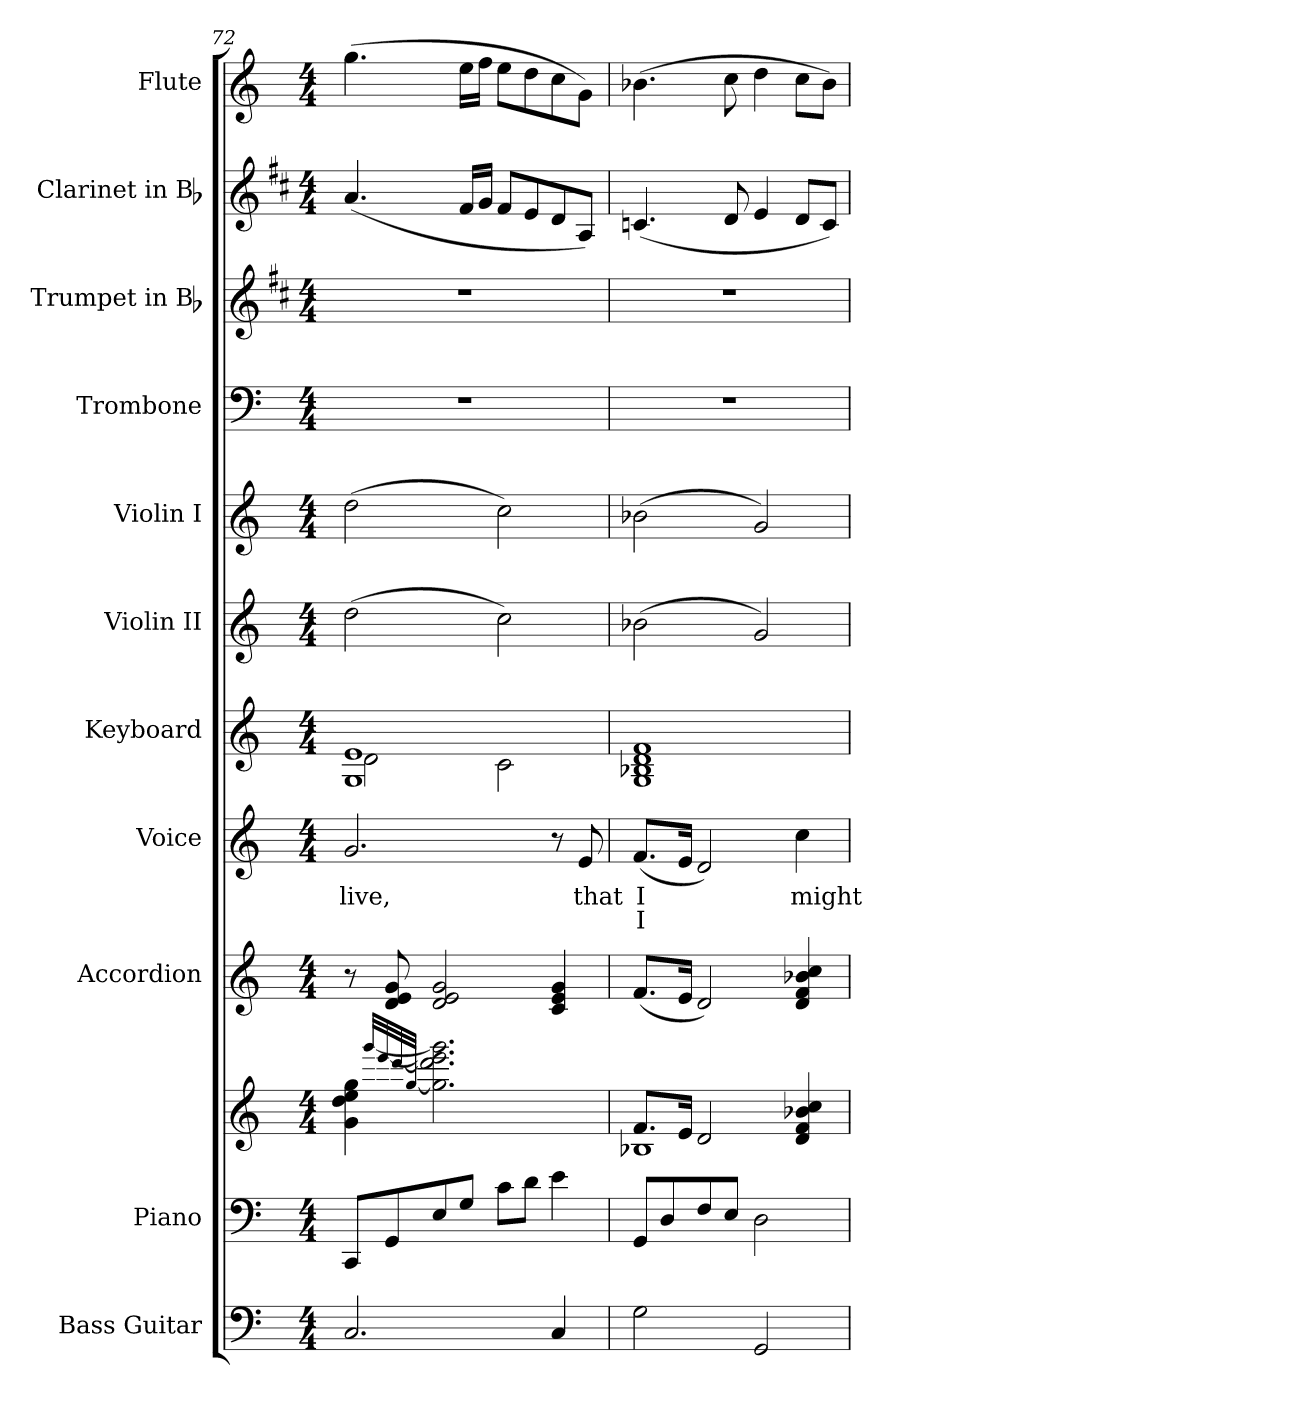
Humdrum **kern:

**kern	**kern	**kern	**kern	**kern	**text	**text	**kern	**kern	**kern	**kern	**kern	**kern	**kern
*part11	*part10	*part10	*part9	*part8	*part8	*part8	*part7	*part6	*part5	*part4	*part3	*part2	*part1
*staff12	*staff11	*staff10	*staff9	*staff8	*staff8	*staff8	*staff7	*staff6	*staff5	*staff4	*staff3	*staff2	*staff1
*I"Bass Guitar	*I"Piano	*	*I"Accordion	*I"Voice	*	*	*I"Keyboard	*I"Violin II	*I"Violin I	*I"Trombone	*I"Trumpet in Bb	*I"Clarinet in Bb	*I"Flute
*I'Bass	*I'Pno.	*	*I'Accord.	*I'Voice	*	*	*I'Kbd.	*I'Vln. II	*I'Vln. I	*I'Tbn.	*I'Tpt.	*I'Cl.	*I'Fl.
!!LO:PB:g=z
*clefF4	*clefF4	*clefG2	*clefG2	*clefG2	*	*	*clefG2	*clefG2	*clefG2	*clefF4	*clefG2	*clefG2	*clefG2
*ITrd7c12	*	*	*	*	*	*	*	*	*	*ITrd8c14	*ITrd1c2	*ITrd1c2	*
*k[]	*k[]	*k[]	*k[]	*k[]	*	*	*k[]	*k[]	*k[]	*k[]	*k[]	*k[]	*k[]
*C:	*C:	*C:	*C:	*C:	*	*	*C:	*C:	*C:	*C:	*C:	*C:	*C:
*M4/4	*M4/4	*M4/4	*M4/4	*M4/4	*	*	*M4/4	*M4/4	*M4/4	*M4/4	*M4/4	*M4/4	*M4/4
=72	=72	=72	=72	=72	=72	=72	=72	=72	=72	=72	=72	=72	=72
!	!	!	!	!	!LO:LY:b:color=#000000	!	!	!	!	!	!	!	!
*	*	*	*	*	*	*	*^	*	*	*	*	*	*
2.CCi/	8CCi/L	4gi\ 4ddi 4eei 4ggi	8r	2.gi/	live,	.	1Gi 1ei	2di\	(2ddi\	(2ddi\	1r	1r	(4.gi/	(4.ggi\
.	8GGi/	.	8di/ 8ei 8gi	.	.	.	.	.	.	.	.	.	.	.
.	.	[<32qgggi/LLL	.	.	.	.	.	.	.	.	.	.	.	.
.	.	[<32qeeei/	.	.	.	.	.	.	.	.	.	.	.	.
.	.	[<32qdddi/	.	.	.	.	.	.	.	.	.	.	.	.
.	.	[<32qggi/JJJ	.	.	.	.	.	.	.	.	.	.	.	.
.	8Ei/	2.ggi\] 2.dddi] 2.eeei] 2.gggi]	2di/ 2ei 2gi	.	.	.	.	.	.	.	.	.	.	.
.	8Gi/J	.	.	.	.	.	.	.	.	.	.	.	16ei/LL	16eei\LL
.	.	.	.	.	.	.	.	.	.	.	.	.	16fi/JJ	16ffi\JJ
.	8ci\L	.	.	.	.	.	.	2ci\	2cci\)	2cci\)	.	.	8ei/L	8eei\L
.	8di\J	.	.	.	.	.	.	.	.	.	.	.	8di/	8ddi\
4CCi/	4ei\	.	4ci/ 4ei 4gi	8r	.	.	.	.	.	.	.	.	8ci/	8cci\
!	!	!	!	!	!LO:LY:b:color=#000000	!	!	!	!	!	!	!	!	!
.	.	.	.	8ei/	that	.	.	.	.	.	.	.	8Gi/J)	8gi\J)
*	*	*	*	*	*	*	*v	*v	*	*	*	*	*	*
=73	=73	=73	=73	=73	=73	=73	=73	=73	=73	=73	=73	=73	=73
*	*	*^	*	*	*	*	*	*	*	*	*	*	*
!	!	!	!	!	!	!LO:LY:b:color=#000000	!LO:LY:b:color=#000000	!	!	!	!	!	!	!
2GGi\	8GGi/L	8.fi/L	1B-Xi	(8.fi/L	(8.fi/L	I	I	1Gi 1B-Xi 1di 1fi	(2b-Xi\	(2b-Xi\	1r	1r	(4.B-Xi/	(4.b-Xi\
.	8Di/	.	.	.	.	.	.	.	.	.	.	.	.	.
.	.	16ei/Jk	.	16ei/Jk	16ei/Jk	.	.	.	.	.	.	.	.	.
.	8Fi/	2di/	.	2di/)	2di/)	.	.	.	.	.	.	.	.	.
.	8Ei/J	.	.	.	.	.	.	.	.	.	.	.	8ci/	8cci\
2GGGi/	2Di\	.	.	.	.	.	.	.	2gi/)	2gi/)	.	.	4di/	4ddi\
!	!	!	!	!	!	!LO:LY:b:color=#000000	!	!	!	!	!	!	!	!
.	.	4di/ 4fi 4b-Xi 4cci	.	4di/ 4fi 4b-Xi 4cci	4cci\	might	.	.	.	.	.	.	8ci/L	8cci\L
.	.	.	.	.	.	.	.	.	.	.	.	.	8B-i/J)	8b-i\J)
*	*	*v	*v	*	*	*	*	*	*	*	*	*	*	*
=	=	=	=	=	=	=	=	=	=	=	=	=	=
*-	*-	*-	*-	*-	*-	*-	*-	*-	*-	*-	*-	*-	*-
